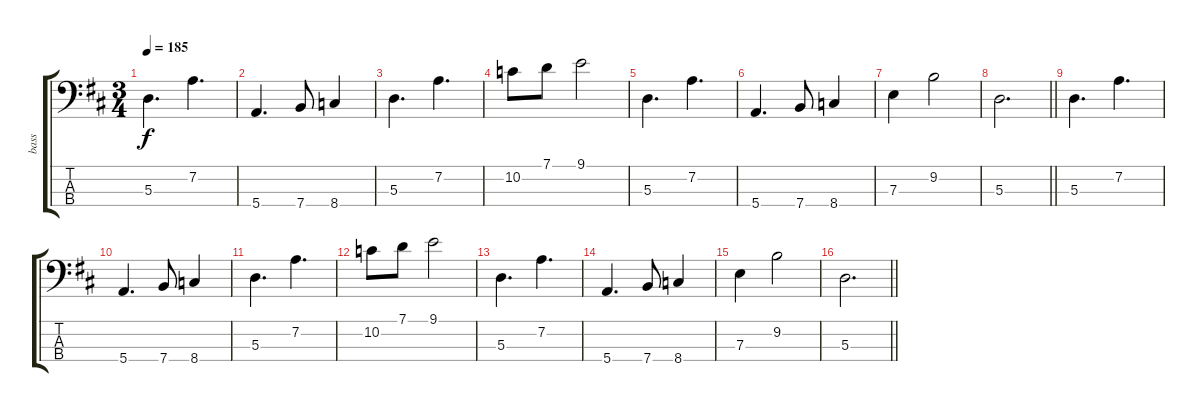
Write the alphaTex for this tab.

\track ("bass" "bass") {instrument electricbasspick}
\staff {score tabs}
\tuning (G2 D2 A1 E1) {hide}
\ts (3 4)
\tempo 185
\clef f4
\ks d
5.3.4{d dy f} 7.2.4{d} |
5.4.4{d} 7.4.8 8.4.4 |
5.3.4{d} 7.2.4{d} |
10.2.8 7.1.8 9.1.2 |
5.3.4{d} 7.2.4{d} |
5.4.4{d} 7.4.8 8.4.4 |
7.3.4 9.2.2 |
\barLineRight lightlight
5.3.2{d} |
5.3.4{d} 7.2.4{d} |
5.4.4{d} 7.4.8 8.4.4 |
5.3.4{d} 7.2.4{d} |
10.2.8 7.1.8 9.1.2 |
5.3.4{d} 7.2.4{d} |
5.4.4{d} 7.4.8 8.4.4 |
7.3.4 9.2.2 |
\barLineRight lightlight
5.3.2{d}
